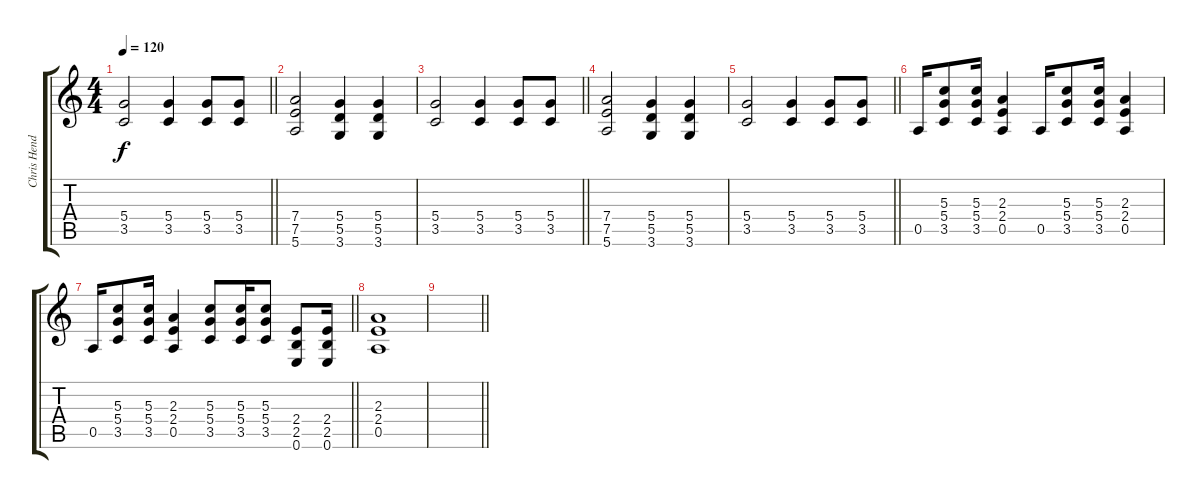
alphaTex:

\track ("Chris Henderson(guitar 2)" "Chris Hend") {instrument overdrivenguitar}
\staff {score tabs}
\tuning (E4 B3 G3 D3 A2 E2) {hide}
\ts (4 4)
\tempo 120
\clef g2
\barLineRight lightlight
\ks c
(5.4 3.5).2{dy f} (5.4 3.5).4 (5.4 3.5).8 (5.4 3.5).8 |
(7.4 7.5 5.6).2 (5.4 5.5 3.6).4 (5.4 5.5 3.6).4 |
\barLineRight lightlight
(5.4 3.5).2 (5.4 3.5).4 (5.4 3.5).8 (5.4 3.5).8 |
(7.4 7.5 5.6).2 (5.4 5.5 3.6).4 (5.4 5.5 3.6).4 |
\barLineRight lightlight
(5.4 3.5).2 (5.4 3.5).4 (5.4 3.5).8 (5.4 3.5).8 |
0.5.16 (5.3 5.4 3.5).8 (5.3 5.4 3.5).16 (2.3 2.4 0.5).4 0.5.16 (5.3 5.4 3.5).8 (5.3 5.4 3.5).16 (2.3 2.4 0.5).4 |
\barLineRight lightlight
0.5.16 (5.3 5.4 3.5).8 (5.3 5.4 3.5).16 (2.3 2.4 0.5).4 (5.3 5.4 3.5).8 (5.3 5.4 3.5).16 (5.3 5.4 3.5).8 (2.4 2.5 0.6).8 (2.4 2.5 0.6).16 |
(2.3 2.4 0.5).1 |
\barLineRight lightlight
